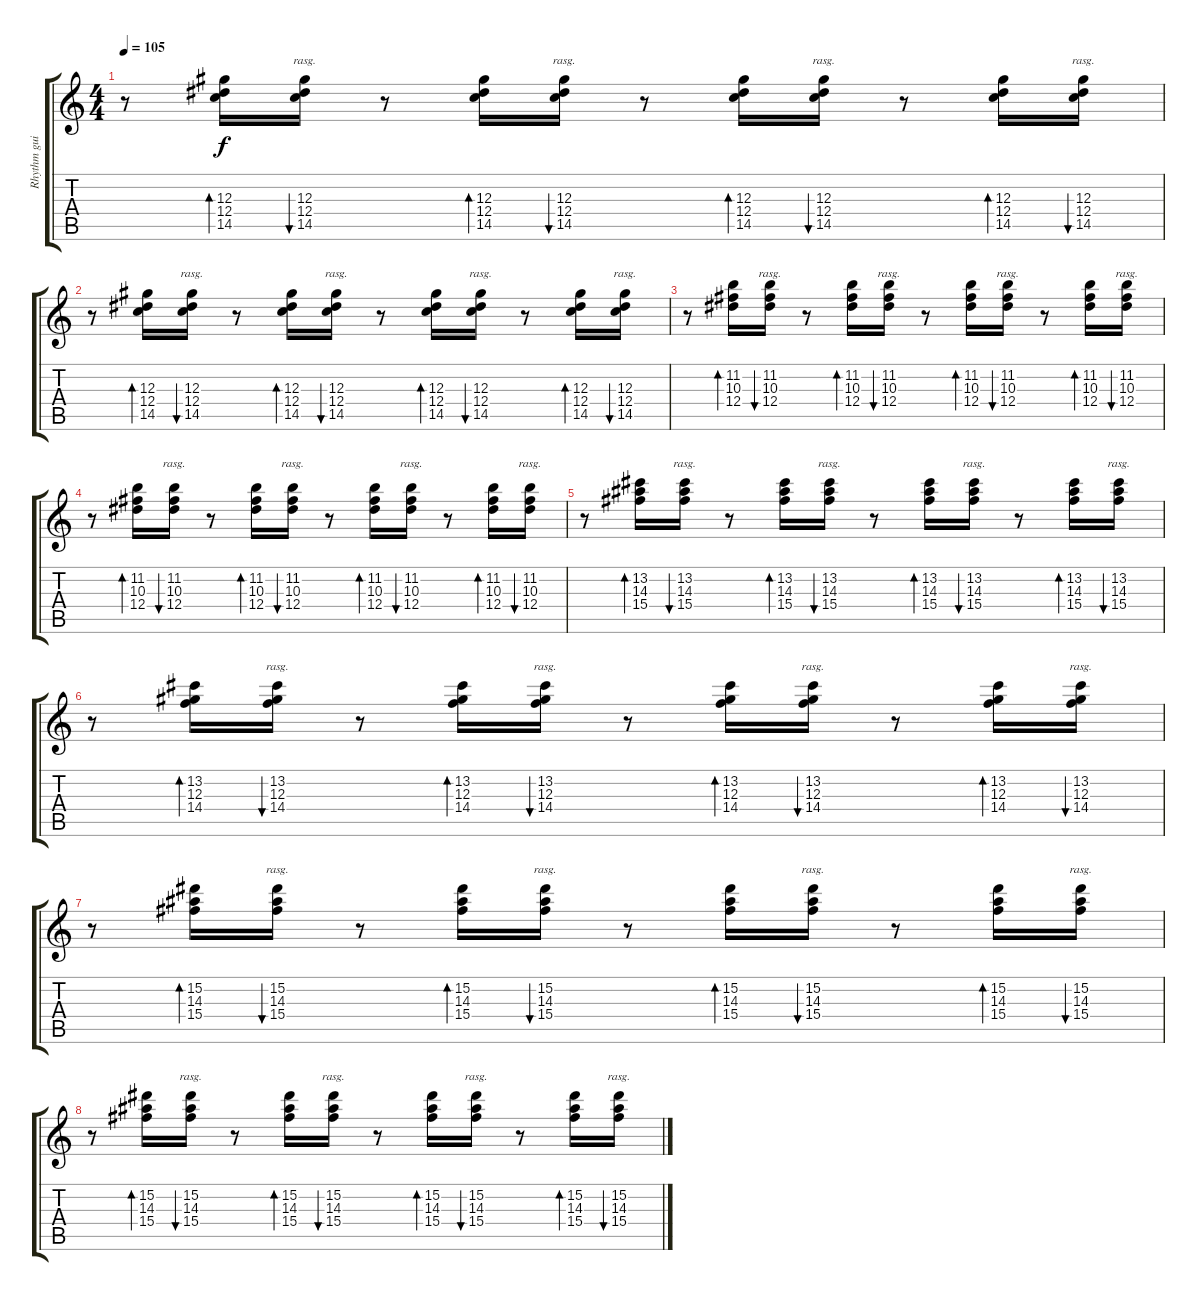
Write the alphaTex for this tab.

\track ("Rhythm guitar" "Rhythm gui") {instrument electricguitarjazz}
\staff {score tabs}
\tuning (F4 C4 Ab3 Eb3 Bb2 F2) {hide}
\ts (4 4)
\tempo 105
\clef g2
\ks c
r.8{dy f} (12.3 12.4 14.5).16{bd 30} (12.3 12.4 14.5).16{bu 30 rasg ii} r.8 (12.3 12.4 14.5).16{bd 30} (12.3 12.4 14.5).16{bu 30 rasg ii} r.8 (12.3 12.4 14.5).16{bd 30} (12.3 12.4 14.5).16{bu 30 rasg ii} r.8 (12.3 12.4 14.5).16{bd 30} (12.3 12.4 14.5).16{bu 30 rasg ii} |
r.8 (12.3 12.4 14.5).16{bd 30} (12.3 12.4 14.5).16{bu 30 rasg ii} r.8 (12.3 12.4 14.5).16{bd 30} (12.3 12.4 14.5).16{bu 30 rasg ii} r.8 (12.3 12.4 14.5).16{bd 30} (12.3 12.4 14.5).16{bu 30 rasg ii} r.8 (12.3 12.4 14.5).16{bd 30} (12.3 12.4 14.5).16{bu 30 rasg ii} |
r.8 (11.2 10.3 12.4).16{bd 30} (11.2 10.3 12.4).16{bu 30 rasg ii} r.8 (11.2 10.3 12.4).16{bd 30} (11.2 10.3 12.4).16{bu 30 rasg ii} r.8 (11.2 10.3 12.4).16{bd 30} (11.2 10.3 12.4).16{bu 30 rasg ii} r.8 (11.2 10.3 12.4).16{bd 30} (11.2 10.3 12.4).16{bu 30 rasg ii} |
r.8 (11.2 10.3 12.4).16{bd 30} (11.2 10.3 12.4).16{bu 30 rasg ii} r.8 (11.2 10.3 12.4).16{bd 30} (11.2 10.3 12.4).16{bu 30 rasg ii} r.8 (11.2 10.3 12.4).16{bd 30} (11.2 10.3 12.4).16{bu 30 rasg ii} r.8 (11.2 10.3 12.4).16{bd 30} (11.2 10.3 12.4).16{bu 30 rasg ii} |
r.8 (13.2 14.3 15.4).16{bd 30} (13.2 14.3 15.4).16{bu 30 rasg ii} r.8 (13.2 14.3 15.4).16{bd 30} (13.2 14.3 15.4).16{bu 30 rasg ii} r.8 (13.2 14.3 15.4).16{bd 30} (13.2 14.3 15.4).16{bu 30 rasg ii} r.8 (13.2 14.3 15.4).16{bd 30} (13.2 14.3 15.4).16{bu 30 rasg ii} |
r.8 (13.2 12.3 14.4).16{bd 30} (13.2 12.3 14.4).16{bu 30 rasg ii} r.8 (13.2 12.3 14.4).16{bd 30} (13.2 12.3 14.4).16{bu 30 rasg ii} r.8 (13.2 12.3 14.4).16{bd 30} (13.2 12.3 14.4).16{bu 30 rasg ii} r.8 (13.2 12.3 14.4).16{bd 30} (13.2 12.3 14.4).16{bu 30 rasg ii} |
r.8 (15.2 14.3 15.4).16{bd 30} (15.2 14.3 15.4).16{bu 30 rasg ii} r.8 (15.2 14.3 15.4).16{bd 30} (15.2 14.3 15.4).16{bu 30 rasg ii} r.8 (15.2 14.3 15.4).16{bd 30} (15.2 14.3 15.4).16{bu 30 rasg ii} r.8 (15.2 14.3 15.4).16{bd 30} (15.2 14.3 15.4).16{bu 30 rasg ii} |
r.8 (15.2 14.3 15.4).16{bd 30} (15.2 14.3 15.4).16{bu 30 rasg ii} r.8 (15.2 14.3 15.4).16{bd 30} (15.2 14.3 15.4).16{bu 30 rasg ii} r.8 (15.2 14.3 15.4).16{bd 30} (15.2 14.3 15.4).16{bu 30 rasg ii} r.8 (15.2 14.3 15.4).16{bd 30} (15.2 14.3 15.4).16{bu 30 rasg ii}
